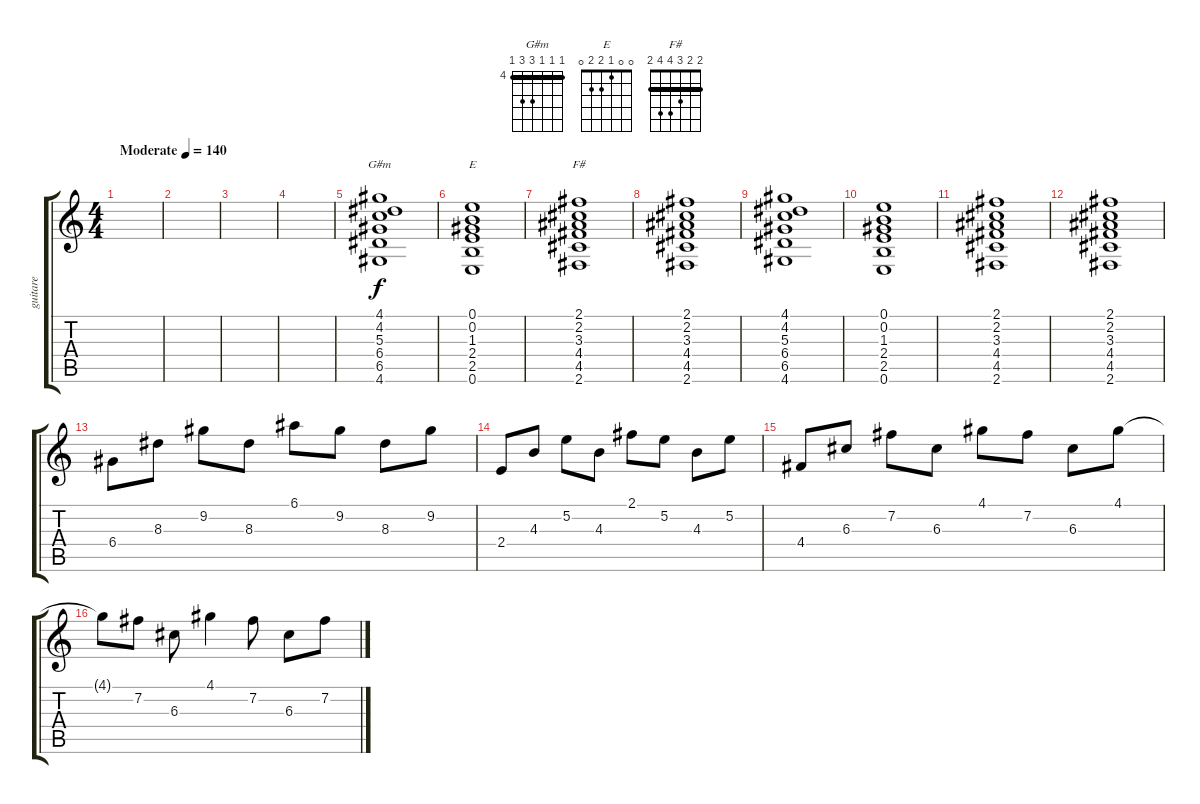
\track ("guitare" "guitare") {instrument acousticguitarsteel}
\staff {score tabs}
\tuning (E4 B3 G3 D3 A2 E2) {hide}
\chord ("G#m" 4 4 4 6 6 4) {firstfret 4 barre 4}
\chord ("E" 0 0 1 2 2 0)
\chord ("F#" 2 2 3 4 4 2) {barre 2}
\ts (4 4)
\tempo (140 "Moderate")
\clef g2
\ks c
|
|
|
|
(4.1 4.2 5.3 6.4 6.5 4.6).1{ch "G#m"} |
(0.1 0.2 1.3 2.4 2.5 0.6).1{ch "E"} |
(2.1 2.2 3.3 4.4 4.5 2.6).1{ch "F#"} |
(2.1 2.2 3.3 4.4 4.5 2.6).1 |
(4.1 4.2 5.3 6.4 6.5 4.6).1 |
(0.1 0.2 1.3 2.4 2.5 0.6).1 |
(2.1 2.2 3.3 4.4 4.5 2.6).1 |
(2.1 2.2 3.3 4.4 4.5 2.6).1 |
6.4.8 8.3.8 9.2.8 8.3.8 6.1.8 9.2.8 8.3.8 9.2.8 |
2.4.8 4.3.8 5.2.8 4.3.8 2.1.8 5.2.8 4.3.8 5.2.8 |
4.4.8 6.3.8 7.2.8 6.3.8 4.1.8 7.2.8 6.3.8 4.1.8 |
4.1{t}.8 7.2.8 6.3.8 4.1.4 7.2.8 6.3.8 7.2.8
